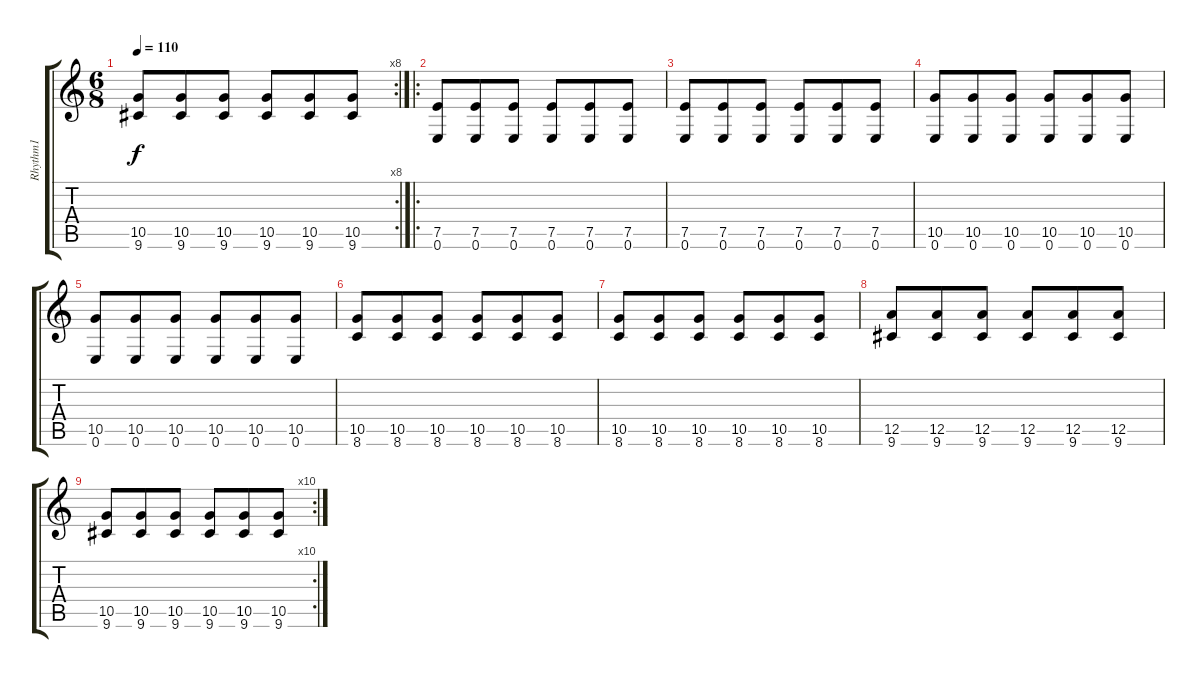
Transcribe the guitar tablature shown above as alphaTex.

\track ("Rhythm1" "Rhythm1") {instrument distortionguitar}
\staff {score tabs}
\tuning (E4 B3 G3 D3 A2 E2) {hide}
\rc 8
\ts (6 8)
\tempo 110
\clef g2
\ks c
(10.5 9.6).8{dy f} (10.5 9.6).8 (10.5 9.6).8 (10.5 9.6).8 (10.5 9.6).8 (10.5 9.6).8 |
\ro
(7.5 0.6).8 (7.5 0.6).8 (7.5 0.6).8 (7.5 0.6).8 (7.5 0.6).8 (7.5 0.6).8 |
(7.5 0.6).8 (7.5 0.6).8 (7.5 0.6).8 (7.5 0.6).8 (7.5 0.6).8 (7.5 0.6).8 |
(10.5 0.6).8 (10.5 0.6).8 (10.5 0.6).8 (10.5 0.6).8 (10.5 0.6).8 (10.5 0.6).8 |
(10.5 0.6).8 (10.5 0.6).8 (10.5 0.6).8 (10.5 0.6).8 (10.5 0.6).8 (10.5 0.6).8 |
(10.5 8.6).8 (10.5 8.6).8 (10.5 8.6).8 (10.5 8.6).8 (10.5 8.6).8 (10.5 8.6).8 |
(10.5 8.6).8 (10.5 8.6).8 (10.5 8.6).8 (10.5 8.6).8 (10.5 8.6).8 (10.5 8.6).8 |
(12.5 9.6).8 (12.5 9.6).8 (12.5 9.6).8 (12.5 9.6).8 (12.5 9.6).8 (12.5 9.6).8 |
\rc 10
(10.5 9.6).8 (10.5 9.6).8 (10.5 9.6).8 (10.5 9.6).8 (10.5 9.6).8 (10.5 9.6).8
